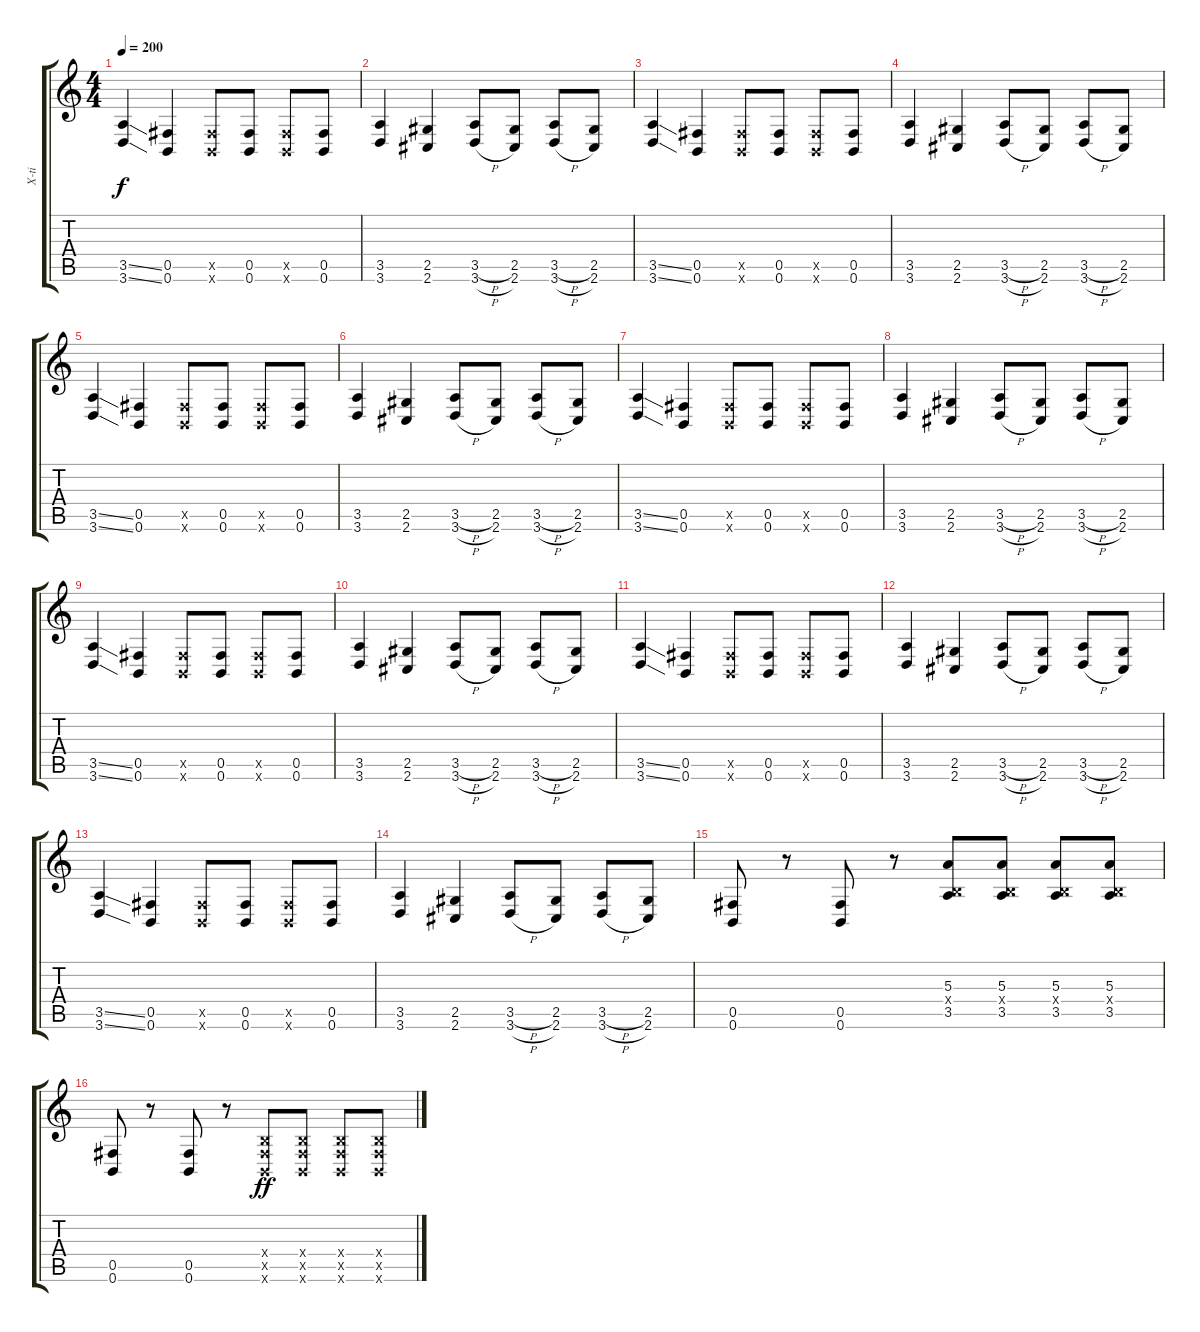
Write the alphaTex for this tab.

\track ("X-ti" "X-ti") {instrument distortionguitar}
\staff {score tabs}
\tuning (Db4 Ab3 E3 B2 Gb2 B1) {hide}
\ts (4 4)
\tempo 200
\clef g2
\ks c
(3.5{ss} 3.6{ss}).4{dy f} (0.5 0.6).4 (0.5{x} 0.6{x}).8 (0.5 0.6).8 (0.5{x} 0.6{x}).8 (0.5 0.6).8 |
(3.5 3.6).4 (2.5 2.6).4 (3.5{h} 3.6{h}).8 (2.5 2.6).8 (3.5{h} 3.6{h}).8 (2.5 2.6).8 |
(3.5{ss} 3.6{ss}).4 (0.5 0.6).4 (0.5{x} 0.6{x}).8 (0.5 0.6).8 (0.5{x} 0.6{x}).8 (0.5 0.6).8 |
(3.5 3.6).4 (2.5 2.6).4 (3.5{h} 3.6{h}).8 (2.5 2.6).8 (3.5{h} 3.6{h}).8 (2.5 2.6).8 |
(3.5{ss} 3.6{ss}).4 (0.5 0.6).4 (0.5{x} 0.6{x}).8 (0.5 0.6).8 (0.5{x} 0.6{x}).8 (0.5 0.6).8 |
(3.5 3.6).4 (2.5 2.6).4 (3.5{h} 3.6{h}).8 (2.5 2.6).8 (3.5{h} 3.6{h}).8 (2.5 2.6).8 |
(3.5{ss} 3.6{ss}).4 (0.5 0.6).4 (0.5{x} 0.6{x}).8 (0.5 0.6).8 (0.5{x} 0.6{x}).8 (0.5 0.6).8 |
(3.5 3.6).4 (2.5 2.6).4 (3.5{h} 3.6{h}).8 (2.5 2.6).8 (3.5{h} 3.6{h}).8 (2.5 2.6).8 |
(3.5{ss} 3.6{ss}).4 (0.5 0.6).4 (0.5{x} 0.6{x}).8 (0.5 0.6).8 (0.5{x} 0.6{x}).8 (0.5 0.6).8 |
(3.5 3.6).4 (2.5 2.6).4 (3.5{h} 3.6{h}).8 (2.5 2.6).8 (3.5{h} 3.6{h}).8 (2.5 2.6).8 |
(3.5{ss} 3.6{ss}).4 (0.5 0.6).4 (0.5{x} 0.6{x}).8 (0.5 0.6).8 (0.5{x} 0.6{x}).8 (0.5 0.6).8 |
(3.5 3.6).4 (2.5 2.6).4 (3.5{h} 3.6{h}).8 (2.5 2.6).8 (3.5{h} 3.6{h}).8 (2.5 2.6).8 |
(3.5{ss} 3.6{ss}).4 (0.5 0.6).4 (0.5{x} 0.6{x}).8 (0.5 0.6).8 (0.5{x} 0.6{x}).8 (0.5 0.6).8 |
(3.5 3.6).4 (2.5 2.6).4 (3.5{h} 3.6{h}).8 (2.5 2.6).8 (3.5{h} 3.6{h}).8 (2.5 2.6).8 |
(0.5 0.6).8 r.8 (0.5 0.6).8 r.8 (5.3 0.4{x} 3.5).8 (5.3 0.4{x} 3.5).8 (5.3 0.4{x} 3.5).8 (5.3 0.4{x} 3.5).8 |
(0.5 0.6).8 r.8 (0.5 0.6).8 r.8 (0.4{x} 0.5{x} 0.6{x}).8{dy ff} (0.4{x} 0.5{x} 0.6{x}).8 (0.4{x} 0.5{x} 0.6{x}).8 (0.4{x} 0.5{x} 0.6{x}).8
